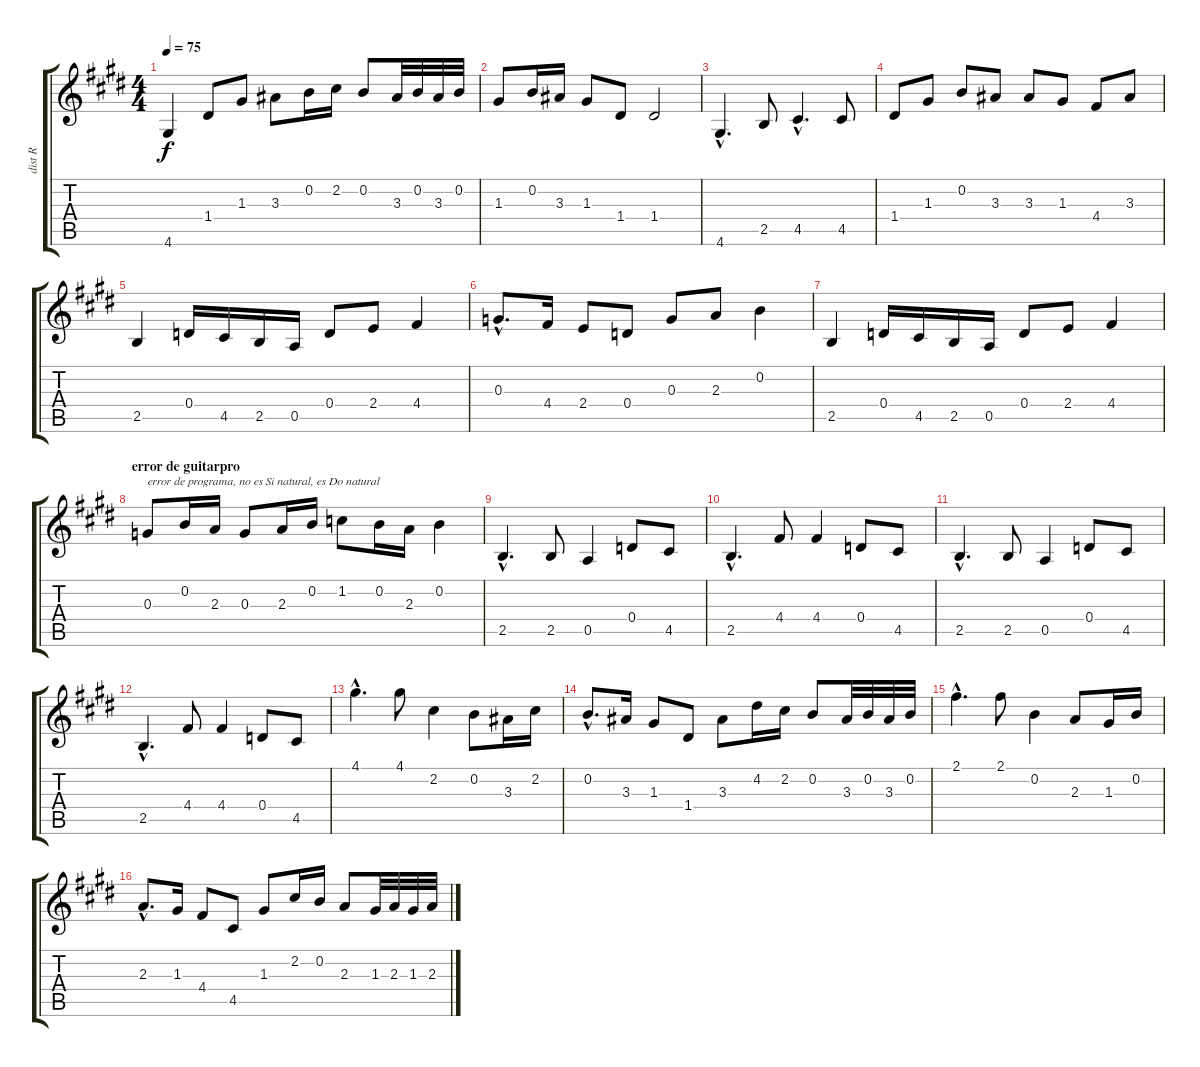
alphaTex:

\track ("dist R" "dist R") {instrument distortionguitar}
\staff {score tabs}
\tuning (E4 B3 G3 D3 A2 E2) {hide}
\ts (4 4)
\tempo 75
\clef g2
\ks e
4.6.4{dy f} 1.4.8 1.3.8 3.3.8 0.2.16 2.2.16 0.2.8 3.3.32 0.2.32 3.3.32 0.2.32 |
1.3.8 0.2.16 3.3.16 1.3.8 1.4.8 1.4.2 |
4.6{hac}.4{d} 2.5.8 4.5{hac}.4{d} 4.5.8 |
1.4.8 1.3.8 0.2.8 3.3.8 3.3.8 1.3.8 4.4.8 3.3.8 |
2.5.4 0.4.16 4.5.16 2.5.16 0.5.16 0.4.8 2.4.8 4.4.4 |
0.3{hac}.8{d} 4.4.16 2.4.8 0.4.8 0.3.8 2.3.8 0.2.4 |
2.5.4 0.4.16 4.5.16 2.5.16 0.5.16 0.4.8 2.4.8 4.4.4 |
\section ("" "error de guitarpro")
0.3.8{txt "error de programa, no es Si natural, es Do natural"} 0.2.16 2.3.16 0.3.8 2.3.16 0.2.16 1.2.8 0.2.16 2.3.16 0.2.4 |
2.5{hac}.4{d} 2.5.8 0.5.4 0.4.8 4.5.8 |
2.5{hac}.4{d} 4.4.8 4.4.4 0.4.8 4.5.8 |
2.5{hac}.4{d} 2.5.8 0.5.4 0.4.8 4.5.8 |
2.5{hac}.4{d} 4.4.8 4.4.4 0.4.8 4.5.8 |
4.1{hac}.4{d} 4.1.8 2.2.4 0.2.8 3.3.16 2.2.16 |
0.2{hac}.8{d} 3.3.16 1.3.8 1.4.8 3.3.8 4.2.16 2.2.16 0.2.8 3.3.32 0.2.32 3.3.32 0.2.32 |
2.1{hac}.4{d} 2.1.8 0.2.4 2.3.8 1.3.16 0.2.16 |
2.3{hac}.8{d} 1.3.16 4.4.8 4.5.8 1.3.8 2.2.16 0.2.16 2.3.8 1.3.32 2.3.32 1.3.32 2.3.32
